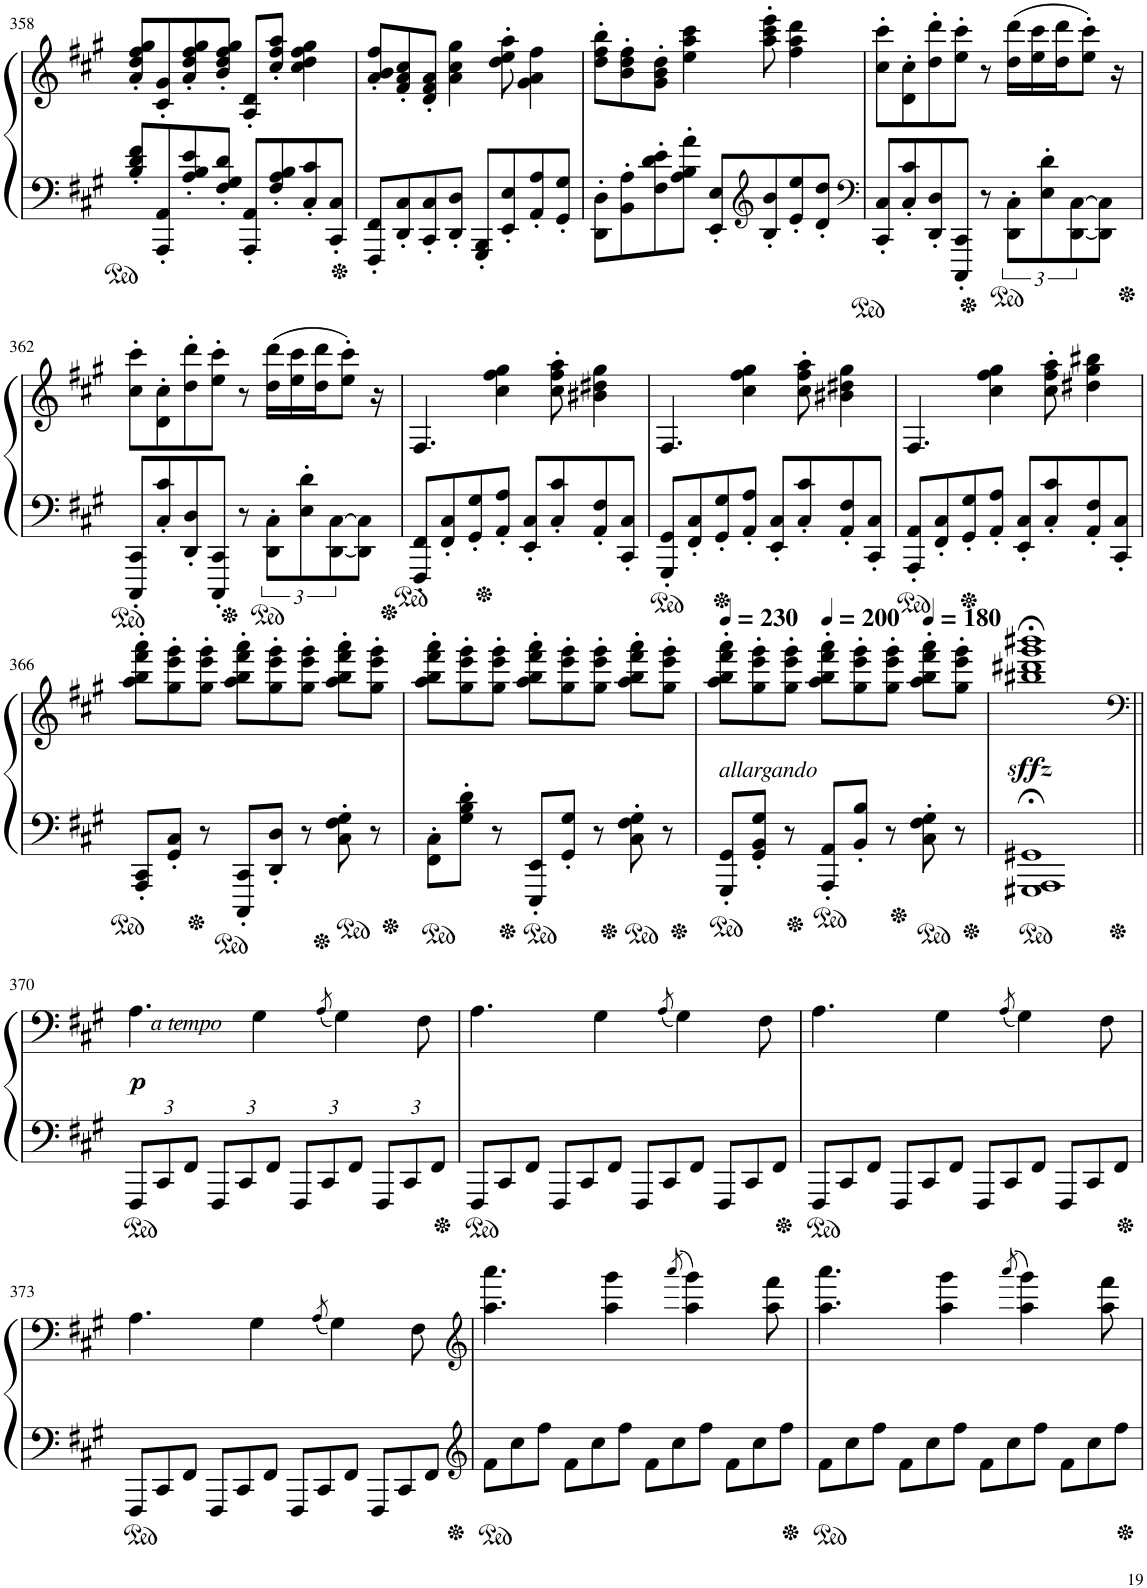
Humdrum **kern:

**kern	**kern	**dynam
*part1	*part1	*part1
*staff2	*staff1	*staff1/2
*I"Piano	*	*
*I'Pno.	*	*
!!LO:PB:g=z
*clefF4	*clefG2	*
*k[f#c#g#]	*k[f#c#g#]	*
*M4/4	*M4/4	*
=358	=358	=358
8B/' 8d/' 8f#/'L	8a/' 8dd/' 8ff#/' 8gg#/'L	.
8AAA/' 8AA/'	8c#/' 8g#/'	.
8A/' 8B/' 8e/'	8a/' 8dd/' 8ff#/' 8gg#/'	.
8F#/' 8G#/' 8d/'J	8b/' 8dd/' 8ff#/' 8gg#/'J	.
8AAA/' 8AA/'L	8A/' 8d/'L	.
8F#/' 8A/' 8B/'	8cc#/' 8ff#/' 8aa/'J	.
8C#/' 8c#/'	4cc#\ 4dd\ 4ff#\ 4gg#\	.
8CC#/' 8C#/'J	.	.
=359	=359	=359
8FFF#/' 8FF#/'L	8a/' 8b/' 8ff#/'L	.
8DD/' 8C#/'	8f#/' 8a/' 8cc#/'	.
8CC#/' 8C#/'	8d/' 8f#/' 8a/'J	.
8DD/' 8D/'J	4a\ 4cc#\ 4gg#\	.
8GGG#/' 8BBB/'L	.	.
8EE/' 8E/'	8dd\' 8ee\' 8aa\'	.
8AA/' 8A/'	4g#\ 4a\ 4ff#\	.
8GG#/' 8G#/'J	.	.
=360	=360	=360
8DD\' 8D\'L	8dd\' 8ff#\' 8bb\'L	.
8BB\' 8A\'	8b\' 8dd\' 8ff#\'	.
8F#\' 8d\' 8e\'	8g#\' 8b\' 8dd\'J	.
8A\' 8B\' 8a\'J	4ee\ 4aa\ 4ccc#\	.
8EE/' 8E/'L	.	.
*clefG2	*	*
8B/' 8b/'	8aa\' 8ccc#\' 8eee\'	.
8e/' 8ee/'	4ff#\ 4aa\ 4ddd\	.
8d/' 8dd/'J	.	.
=361	=361	=361
*clefF4	*	*
8CC#/' 8C#/'L	8cc#\' 8ccc#\'L	.
8C#/' 8c#/'	8d\' 8cc#\'	.
8DD/' 8D/'	8dd\' 8ddd\'	.
8CCC#/' 8CC#/'J	8ee\' 8ccc#\'J	.
8r	8r	.
12DD\' 12C#\'L	(16dd\ 16ddd\LL	.
.	16ee\ 16ccc#\	.
12E\' 12d\'	.	.
.	16dd\ 16ddd\J	.
[12DD\ [12C#\	.	.
.	8ee\' 8ccc#\'J)	.
8DD\] 8C#\]J	.	.
.	16r	.
!!LO:LB:g=z
=362	=362	=362
8CCC#/' 8CC#/'L	8cc#\' 8ccc#\'L	.
8C#/' 8c#/'	8d\' 8cc#\'	.
8DD/' 8D/'	8dd\' 8ddd\'	.
8CCC#/' 8CC#/'J	8ee\' 8ccc#\'J	.
8r	8r	.
12DD\' 12C#\'L	(16dd\ 16ddd\LL	.
.	16ee\ 16ccc#\	.
12E\' 12d\'	.	.
.	16dd\ 16ddd\J	.
[12DD\ [12C#\	.	.
.	8ee\' 8ccc#\'J)	.
8DD\] 8C#\]J	.	.
.	16r	.
=363	=363	=363
8FFF#/' 8FF#/'L	4.F#/	.
8FF#/' 8C#/'	.	.
8GG#/' 8G#/'	.	.
8AA/' 8A/'J	4cc#\ 4ff#\ 4gg#\	.
8EE/' 8C#/'L	.	.
8C#/' 8c#/'	8cc#\' 8ff#\' 8aa\'	.
8AA/' 8F#/'	4b#X\ 4dd#X\ 4gg#\	.
8CC#/' 8C#/'J	.	.
=364	=364	=364
8GGG#/' 8GG#/'L	4.F#/	.
8FF#/' 8C#/'	.	.
8GG#/' 8G#/'	.	.
8AA/' 8A/'J	4cc#\ 4ff#\ 4gg#\	.
8EE/' 8C#/'L	.	.
8C#/' 8c#/'	8cc#\' 8ff#\' 8aa\'	.
8AA/' 8F#/'	4b#X\ 4dd#X\ 4gg#\	.
8CC#/' 8C#/'J	.	.
=365	=365	=365
8AAA/' 8AA/'L	4.F#/	.
8FF#/' 8C#/'	.	.
8GG#/' 8G#/'	.	.
8AA/' 8A/'J	4cc#\ 4ff#\ 4gg#\	.
8EE/' 8C#/'L	.	.
8C#/' 8c#/'	8cc#\' 8ff#\' 8aa\'	.
8AA/' 8F#/'	4dd#X\ 4gg#\ 4bb#X\	.
8CC#/' 8C#/'J	.	.
!!LO:LB:g=z
=366	=366	=366
8AAA/' 8CC#/'L	8aa\' 8bb\' 8fff#\' 8aaa\'L	.
8GG#/' 8C#/'J	8gg#\' 8eee\' 8ggg#\'	.
8r	8gg#\' 8eee\' 8ggg#\'J	.
8CCC#/' 8CC#/'L	8aa\' 8bb\' 8fff#\' 8aaa\'L	.
8DD/' 8D/'J	8gg#\' 8eee\' 8ggg#\'	.
8r	8gg#\' 8eee\' 8ggg#\'J	.
8C#\' 8F#\' 8G#\'	8aa\' 8bb\' 8fff#\' 8aaa\'L	.
8r	8gg#\' 8eee\' 8ggg#\'J	.
=367	=367	=367
8FF#\' 8C#\'L	8aa\' 8bb\' 8fff#\' 8aaa\'L	.
8G#\' 8B\' 8d\'J	8gg#\' 8eee\' 8ggg#\'	.
8r	8gg#\' 8eee\' 8ggg#\'J	.
8EEE/' 8EE/'L	8aa\' 8bb\' 8fff#\' 8aaa\'L	.
8GG#/' 8G#/'J	8gg#\' 8eee\' 8ggg#\'	.
8r	8gg#\' 8eee\' 8ggg#\'J	.
8C#\' 8F#\' 8G#\'	8aa\' 8bb\' 8fff#\' 8aaa\'L	.
8r	8gg#\' 8eee\' 8ggg#\'J	.
=368	=368	=368
*	*MM230	*
!	!LO:TX:b:i:t=allargando	!
8GGG#/' 8GG#/'L	8aa\' 8bb\' 8fff#\' 8aaa\'L	.
8GG#/' 8BB/' 8G#/'J	8gg#\' 8eee\' 8ggg#\'	.
8r	8gg#\' 8eee\' 8ggg#\'J	.
*	*MM200	*
8AAA/' 8AA/'L	8aa\' 8bb\' 8fff#\' 8aaa\'L	.
8BB/' 8B/'J	8gg#\' 8eee\' 8ggg#\'	.
8r	8gg#\' 8eee\' 8ggg#\'J	.
*	*MM180	*
8C#\' 8F#\' 8G#\'	8aa\' 8bb\' 8fff#\' 8aaa\'L	.
8r	8gg#\' 8eee\' 8ggg#\'J	.
=369	=369	=369
!	!	!LO:DY:b
1GGG#X;< 1AAA;< 1GG#X;<	1bb#X;< 1ddd#X;< 1ggg#;< 1bbb#X;<	sffz
!!LO:LB:g=z
=370||	=370||	=370||
*	*clefF4	*
*Xbrackettup	*	*
!	!LO:TX:b:i:t=a tempo	!
!	!	!LO:DY:b
12FFF#/L	4.A\	p
12CC#/	.	.
12FF#/J	.	.
12FFF#/L	.	.
12CC#/	.	.
.	4G#\	.
12FF#/J	.	.
12FFF#/L	.	.
12CC#/	.	.
.	(8qA/	.
.	4G#\)	.
12FF#/J	.	.
12FFF#/L	.	.
12CC#/	.	.
.	8F#\	.
12FF#/J	.	.
=371	=371	=371
12FFF#/L	4.A\	.
12CC#/	.	.
12FF#/J	.	.
12FFF#/L	.	.
12CC#/	.	.
.	4G#\	.
12FF#/J	.	.
12FFF#/L	.	.
12CC#/	.	.
.	(8qA/	.
.	4G#\)	.
12FF#/J	.	.
12FFF#/L	.	.
12CC#/	.	.
.	8F#\	.
12FF#/J	.	.
=372	=372	=372
12FFF#/L	4.A\	.
12CC#/	.	.
12FF#/J	.	.
12FFF#/L	.	.
12CC#/	.	.
.	4G#\	.
12FF#/J	.	.
12FFF#/L	.	.
12CC#/	.	.
.	(8qA/	.
.	4G#\)	.
12FF#/J	.	.
12FFF#/L	.	.
12CC#/	.	.
.	8F#\	.
12FF#/J	.	.
!!LO:LB:g=z
=373	=373	=373
12FFF#/L	4.A\	.
12CC#/	.	.
12FF#/J	.	.
12FFF#/L	.	.
12CC#/	.	.
.	4G#\	.
12FF#/J	.	.
12FFF#/L	.	.
12CC#/	.	.
.	(8qA/	.
.	4G#\)	.
12FF#/J	.	.
12FFF#/L	.	.
12CC#/	.	.
.	8F#\	.
12FF#/J	.	.
=374	=374	=374
*clefG2	*clefG2	*
12f#\L	4.aa\ 4.aaa\	.
12cc#\	.	.
12ff#\J	.	.
12f#\L	.	.
12cc#\	.	.
.	4aa\ 4ggg#\	.
12ff#\J	.	.
12f#\L	.	.
12cc#\	.	.
.	(>8qaaa/	.
.	4aa\ 4ggg#\)	.
12ff#\J	.	.
12f#\L	.	.
12cc#\	.	.
.	8aa\ 8fff#\	.
12ff#\J	.	.
=375	=375	=375
12f#\L	4.aa\ 4.aaa\	.
12cc#\	.	.
12ff#\J	.	.
12f#\L	.	.
12cc#\	.	.
.	4aa\ 4ggg#\	.
12ff#\J	.	.
12f#\L	.	.
12cc#\	.	.
.	(>8qaaa/	.
.	4aa\ 4ggg#\)	.
12ff#\J	.	.
12f#\L	.	.
12cc#\	.	.
.	8aa\ 8fff#\	.
12ff#\J	.	.
=	=	=
*-	*-	*-
